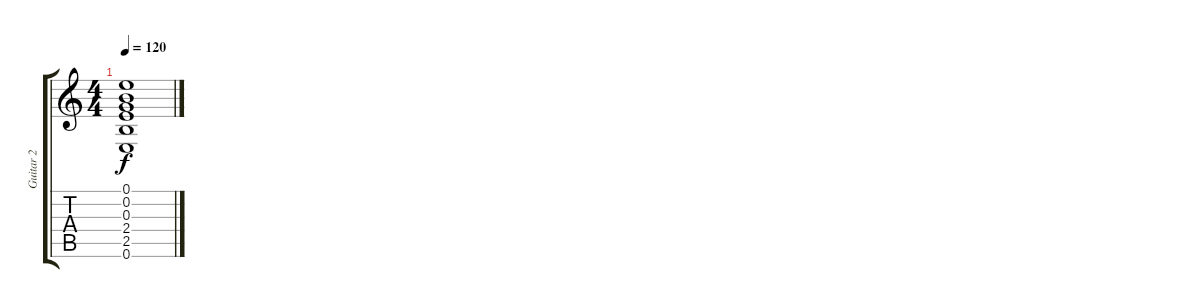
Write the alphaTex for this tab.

\track ("Guitar 2" "Guitar 2") {instrument acousticguitarnylon}
\staff {score tabs}
\tuning (E4 B3 G3 D3 A2 E2) {hide}
\ts (4 4)
\tempo 120
\clef g2
\ks c
(0.1{t} 0.2{t} 0.3{t} 2.4{t} 2.5{t} 0.6{t}).1{dy f}
